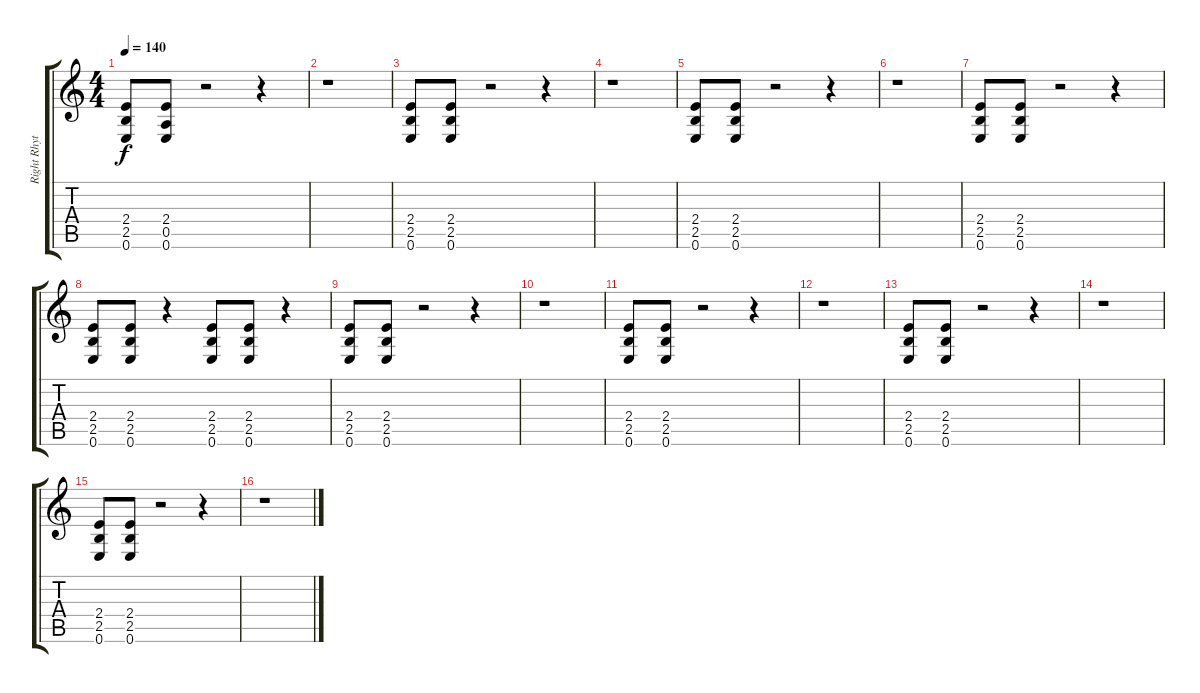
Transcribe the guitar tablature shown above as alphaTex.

\track ("Right Rhythm Guitar " "Right Rhyt") {instrument overdrivenguitar}
\staff {score tabs}
\tuning (E4 B3 G3 D3 A2 E2) {hide}
\ts (4 4)
\tempo 140
\clef g2
\ks c
(2.4 2.5 0.6).8{dy f} (2.4 0.5 0.6).8 r.2 r.4 |
r.1 |
(2.4 2.5 0.6).8 (2.4 2.5 0.6).8 r.2 r.4 |
r.1 |
(2.4 2.5 0.6).8 (2.4 2.5 0.6).8 r.2 r.4 |
r.1 |
(2.4 2.5 0.6).8 (2.4 2.5 0.6).8 r.2 r.4 |
(2.4 2.5 0.6).8 (2.4 2.5 0.6).8 r.4 (2.4 2.5 0.6).8 (2.4 2.5 0.6).8 r.4 |
(2.4 2.5 0.6).8 (2.4 2.5 0.6).8 r.2 r.4 |
r.1 |
(2.4 2.5 0.6).8 (2.4 2.5 0.6).8 r.2 r.4 |
r.1 |
(2.4 2.5 0.6).8 (2.4 2.5 0.6).8 r.2 r.4 |
r.1 |
(2.4 2.5 0.6).8 (2.4 2.5 0.6).8 r.2 r.4 |
r.1
